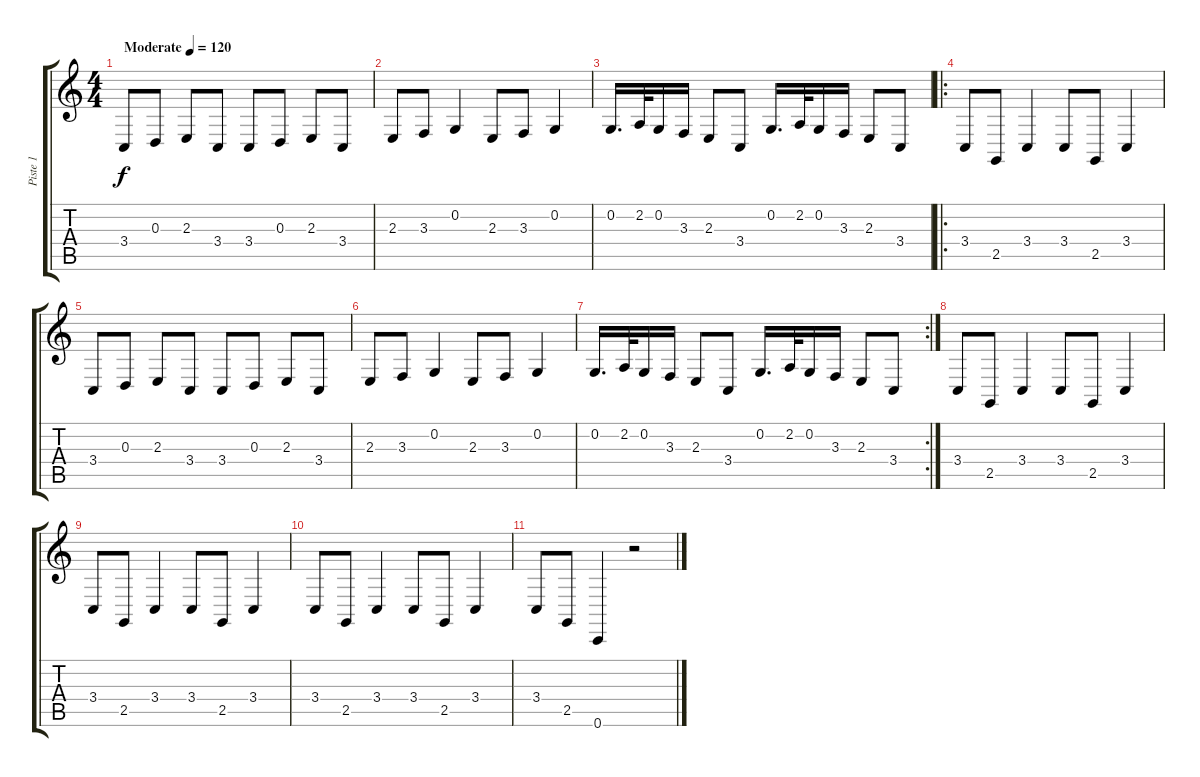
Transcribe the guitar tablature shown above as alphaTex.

\track ("Piste 1" "Piste 1") {instrument acousticgrandpiano}
\staff {score tabs}
\tuning (C4 G3 D3 A2 F2 C2) {hide}
\ts (4 4)
\tempo (120 "Moderate")
\clef g2
\ks c
3.4.8{dy f instrument acousticgrandpiano} 0.3.8 2.3.8 3.4.8 3.4.8 0.3.8 2.3.8 3.4.8 |
2.3.8 3.3.8 0.2.4 2.3.8 3.3.8 0.2.4 |
0.2.16{d} 2.2.32 0.2.16 3.3.16 2.3.8 3.4.8 0.2.16{d} 2.2.32 0.2.16 3.3.16 2.3.8 3.4.8 |
\ro
3.4.8 2.5.8 3.4.4 3.4.8 2.5.8 3.4.4 |
3.4.8 0.3.8 2.3.8 3.4.8 3.4.8 0.3.8 2.3.8 3.4.8 |
2.3.8 3.3.8 0.2.4 2.3.8 3.3.8 0.2.4 |
\rc 2
0.2.16{d} 2.2.32 0.2.16 3.3.16 2.3.8 3.4.8 0.2.16{d} 2.2.32 0.2.16 3.3.16 2.3.8 3.4.8 |
3.4.8 2.5.8 3.4.4 3.4.8 2.5.8 3.4.4 |
3.4.8 2.5.8 3.4.4 3.4.8 2.5.8 3.4.4 |
3.4.8 2.5.8 3.4.4 3.4.8 2.5.8 3.4.4 |
3.4.8 2.5.8 0.6.4 r.2
